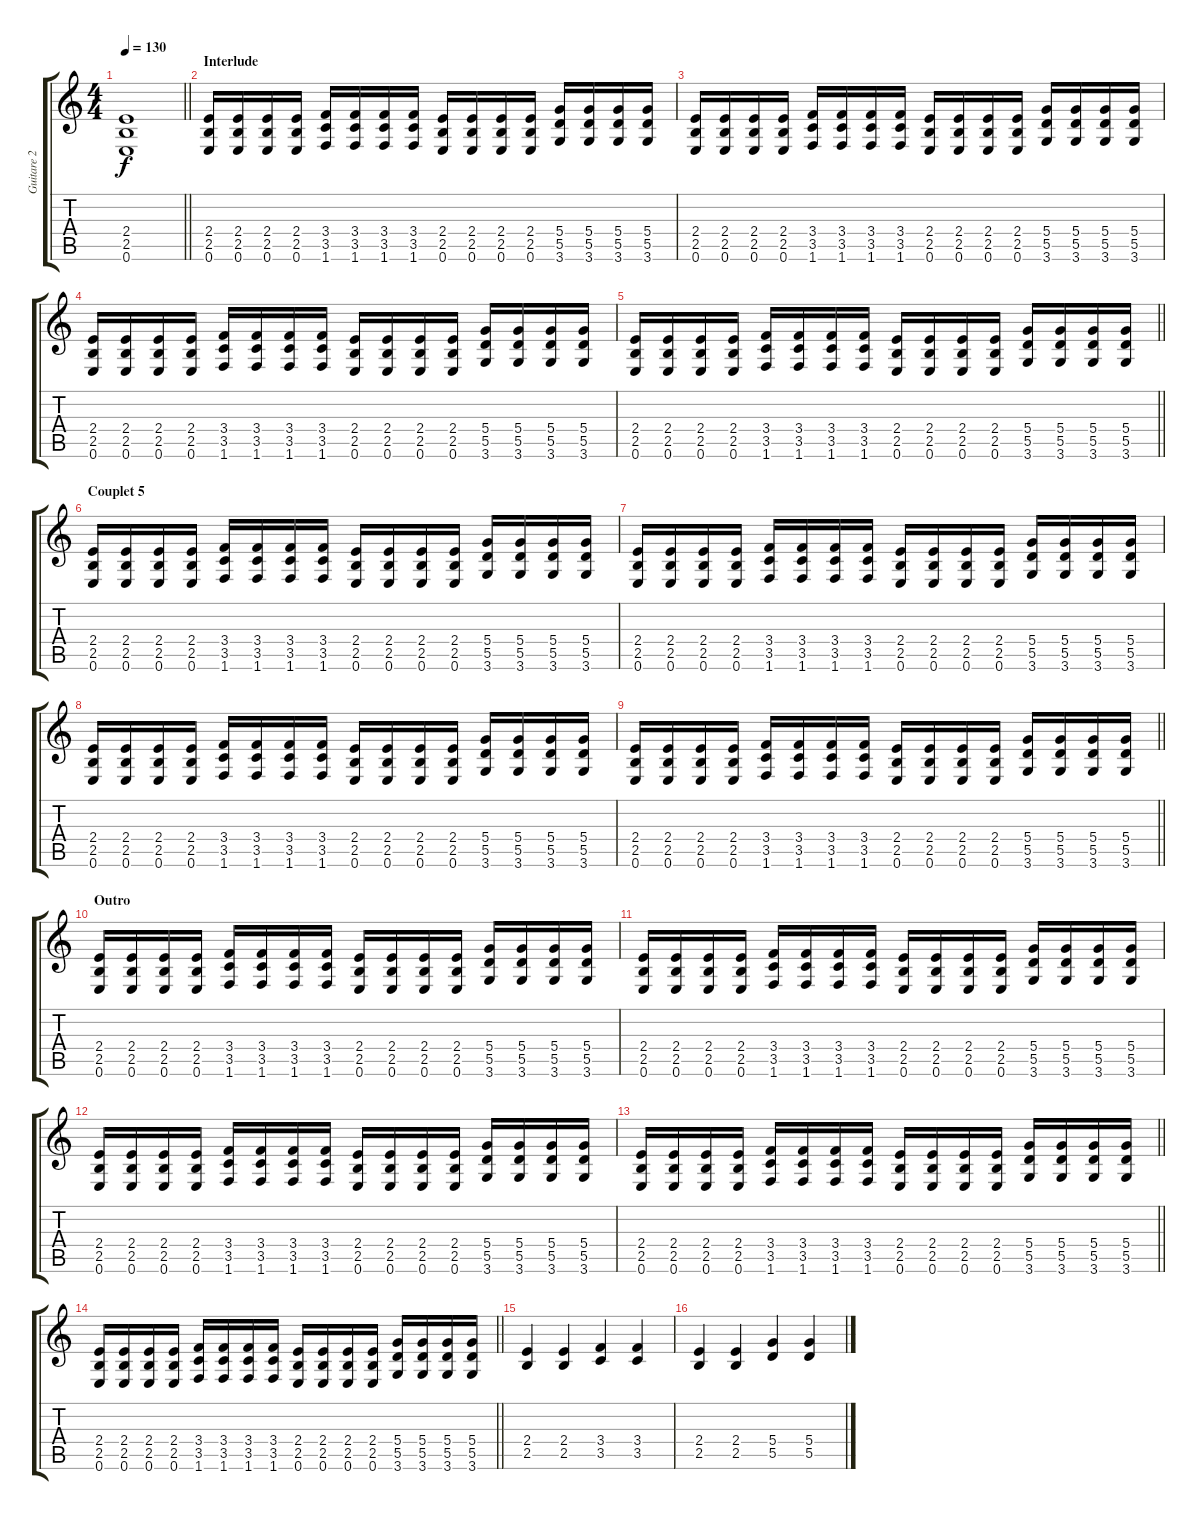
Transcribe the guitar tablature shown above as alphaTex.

\track ("Guitare 2" "Guitare 2") {instrument distortionguitar}
\staff {score tabs}
\tuning (E4 B3 G3 D3 A2 E2) {hide}
\ts (4 4)
\tempo 130
\clef g2
\barLineRight lightlight
\ks c
(2.4{t} 2.5{t} 0.6{t}).1{dy f} |
\section ("" "Interlude")
(2.4 2.5 0.6).16 (2.4 2.5 0.6).16 (2.4 2.5 0.6).16 (2.4 2.5 0.6).16 (3.4 3.5 1.6).16 (3.4 3.5 1.6).16 (3.4 3.5 1.6).16 (3.4 3.5 1.6).16 (2.4 2.5 0.6).16 (2.4 2.5 0.6).16 (2.4 2.5 0.6).16 (2.4 2.5 0.6).16 (5.4 5.5 3.6).16 (5.4 5.5 3.6).16 (5.4 5.5 3.6).16 (5.4 5.5 3.6).16 |
(2.4 2.5 0.6).16 (2.4 2.5 0.6).16 (2.4 2.5 0.6).16 (2.4 2.5 0.6).16 (3.4 3.5 1.6).16 (3.4 3.5 1.6).16 (3.4 3.5 1.6).16 (3.4 3.5 1.6).16 (2.4 2.5 0.6).16 (2.4 2.5 0.6).16 (2.4 2.5 0.6).16 (2.4 2.5 0.6).16 (5.4 5.5 3.6).16 (5.4 5.5 3.6).16 (5.4 5.5 3.6).16 (5.4 5.5 3.6).16 |
(2.4 2.5 0.6).16 (2.4 2.5 0.6).16 (2.4 2.5 0.6).16 (2.4 2.5 0.6).16 (3.4 3.5 1.6).16 (3.4 3.5 1.6).16 (3.4 3.5 1.6).16 (3.4 3.5 1.6).16 (2.4 2.5 0.6).16 (2.4 2.5 0.6).16 (2.4 2.5 0.6).16 (2.4 2.5 0.6).16 (5.4 5.5 3.6).16 (5.4 5.5 3.6).16 (5.4 5.5 3.6).16 (5.4 5.5 3.6).16 |
\barLineRight lightlight
(2.4 2.5 0.6).16 (2.4 2.5 0.6).16 (2.4 2.5 0.6).16 (2.4 2.5 0.6).16 (3.4 3.5 1.6).16 (3.4 3.5 1.6).16 (3.4 3.5 1.6).16 (3.4 3.5 1.6).16 (2.4 2.5 0.6).16 (2.4 2.5 0.6).16 (2.4 2.5 0.6).16 (2.4 2.5 0.6).16 (5.4 5.5 3.6).16 (5.4 5.5 3.6).16 (5.4 5.5 3.6).16 (5.4 5.5 3.6).16 |
\section ("" "Couplet 5")
(2.4 2.5 0.6).16 (2.4 2.5 0.6).16 (2.4 2.5 0.6).16 (2.4 2.5 0.6).16 (3.4 3.5 1.6).16 (3.4 3.5 1.6).16 (3.4 3.5 1.6).16 (3.4 3.5 1.6).16 (2.4 2.5 0.6).16 (2.4 2.5 0.6).16 (2.4 2.5 0.6).16 (2.4 2.5 0.6).16 (5.4 5.5 3.6).16 (5.4 5.5 3.6).16 (5.4 5.5 3.6).16 (5.4 5.5 3.6).16 |
(2.4 2.5 0.6).16 (2.4 2.5 0.6).16 (2.4 2.5 0.6).16 (2.4 2.5 0.6).16 (3.4 3.5 1.6).16 (3.4 3.5 1.6).16 (3.4 3.5 1.6).16 (3.4 3.5 1.6).16 (2.4 2.5 0.6).16 (2.4 2.5 0.6).16 (2.4 2.5 0.6).16 (2.4 2.5 0.6).16 (5.4 5.5 3.6).16 (5.4 5.5 3.6).16 (5.4 5.5 3.6).16 (5.4 5.5 3.6).16 |
(2.4 2.5 0.6).16 (2.4 2.5 0.6).16 (2.4 2.5 0.6).16 (2.4 2.5 0.6).16 (3.4 3.5 1.6).16 (3.4 3.5 1.6).16 (3.4 3.5 1.6).16 (3.4 3.5 1.6).16 (2.4 2.5 0.6).16 (2.4 2.5 0.6).16 (2.4 2.5 0.6).16 (2.4 2.5 0.6).16 (5.4 5.5 3.6).16 (5.4 5.5 3.6).16 (5.4 5.5 3.6).16 (5.4 5.5 3.6).16 |
\barLineRight lightlight
(2.4 2.5 0.6).16 (2.4 2.5 0.6).16 (2.4 2.5 0.6).16 (2.4 2.5 0.6).16 (3.4 3.5 1.6).16 (3.4 3.5 1.6).16 (3.4 3.5 1.6).16 (3.4 3.5 1.6).16 (2.4 2.5 0.6).16 (2.4 2.5 0.6).16 (2.4 2.5 0.6).16 (2.4 2.5 0.6).16 (5.4 5.5 3.6).16 (5.4 5.5 3.6).16 (5.4 5.5 3.6).16 (5.4 5.5 3.6).16 |
\section ("" "Outro")
(2.4 2.5 0.6).16 (2.4 2.5 0.6).16 (2.4 2.5 0.6).16 (2.4 2.5 0.6).16 (3.4 3.5 1.6).16 (3.4 3.5 1.6).16 (3.4 3.5 1.6).16 (3.4 3.5 1.6).16 (2.4 2.5 0.6).16 (2.4 2.5 0.6).16 (2.4 2.5 0.6).16 (2.4 2.5 0.6).16 (5.4 5.5 3.6).16 (5.4 5.5 3.6).16 (5.4 5.5 3.6).16 (5.4 5.5 3.6).16 |
(2.4 2.5 0.6).16 (2.4 2.5 0.6).16 (2.4 2.5 0.6).16 (2.4 2.5 0.6).16 (3.4 3.5 1.6).16 (3.4 3.5 1.6).16 (3.4 3.5 1.6).16 (3.4 3.5 1.6).16 (2.4 2.5 0.6).16 (2.4 2.5 0.6).16 (2.4 2.5 0.6).16 (2.4 2.5 0.6).16 (5.4 5.5 3.6).16 (5.4 5.5 3.6).16 (5.4 5.5 3.6).16 (5.4 5.5 3.6).16 |
(2.4 2.5 0.6).16 (2.4 2.5 0.6).16 (2.4 2.5 0.6).16 (2.4 2.5 0.6).16 (3.4 3.5 1.6).16 (3.4 3.5 1.6).16 (3.4 3.5 1.6).16 (3.4 3.5 1.6).16 (2.4 2.5 0.6).16 (2.4 2.5 0.6).16 (2.4 2.5 0.6).16 (2.4 2.5 0.6).16 (5.4 5.5 3.6).16 (5.4 5.5 3.6).16 (5.4 5.5 3.6).16 (5.4 5.5 3.6).16 |
\barLineRight lightlight
(2.4 2.5 0.6).16 (2.4 2.5 0.6).16 (2.4 2.5 0.6).16 (2.4 2.5 0.6).16 (3.4 3.5 1.6).16 (3.4 3.5 1.6).16 (3.4 3.5 1.6).16 (3.4 3.5 1.6).16 (2.4 2.5 0.6).16 (2.4 2.5 0.6).16 (2.4 2.5 0.6).16 (2.4 2.5 0.6).16 (5.4 5.5 3.6).16 (5.4 5.5 3.6).16 (5.4 5.5 3.6).16 (5.4 5.5 3.6).16 |
\barLineRight lightlight
(2.4 2.5 0.6).16 (2.4 2.5 0.6).16 (2.4 2.5 0.6).16 (2.4 2.5 0.6).16 (3.4 3.5 1.6).16 (3.4 3.5 1.6).16 (3.4 3.5 1.6).16 (3.4 3.5 1.6).16 (2.4 2.5 0.6).16 (2.4 2.5 0.6).16 (2.4 2.5 0.6).16 (2.4 2.5 0.6).16 (5.4 5.5 3.6).16 (5.4 5.5 3.6).16 (5.4 5.5 3.6).16 (5.4 5.5 3.6).16 |
(2.4 2.5).4 (2.4 2.5).4 (3.4 3.5).4 (3.4 3.5).4 |
(2.4 2.5).4 (2.4 2.5).4 (5.4 5.5).4 (5.4 5.5).4
